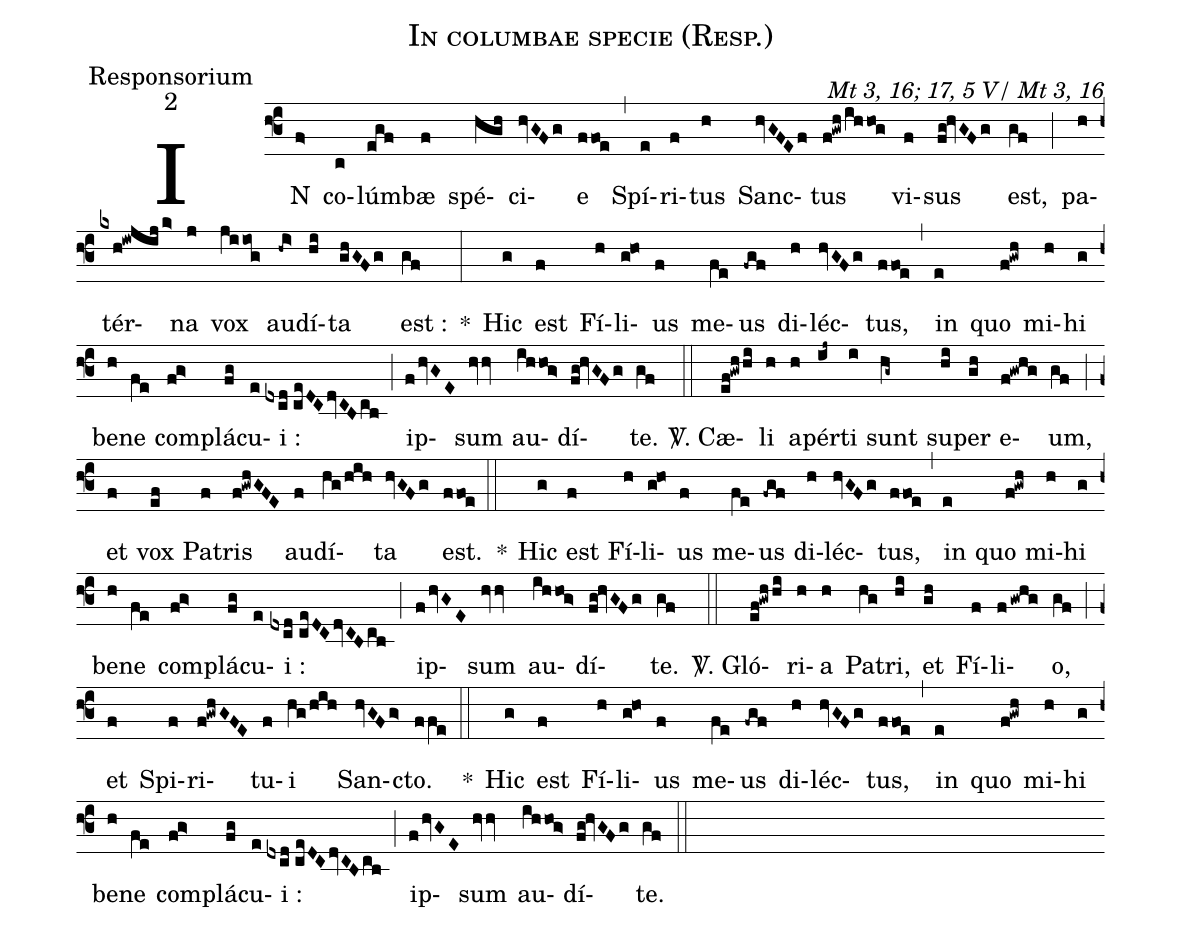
name:In columbae specie (Resp.);
office-part:Responsorium;
mode:2;
commentary:Mt 3, 16; 17, 5 V/ Mt 3, 16;
%%
(f3)IN(f>) co(c)lúm(egf)bæ(f) spé(hgh)ci(hvGFg)e(ffoe) (,) Spí(e)ri(f)tus(h) Sanc(hvGFEf)tus(f!gwh/ihhog) vi(f)sus(fg!hvGFg) est,(gf) (;) pa(h)tér(kxh!iwjij/k>)na(j) vox(jiiog) au(-hi>)dí(hi)ta(ghGFg) est :(gf) *(:) Hic(g) est(f) Fí(h)li(g!ho)us(f) me(fe)us(-fgf) di(h)léc(hvGFg)tus,(ffoe) (,) in(e) quo(f!gwh) mi(h)hi(g) be(h)ne(fe) com(fg>)plá(fg)cu(e)i :(dxcd//ceDCdvCBcb) (;) ip(f/hvGE)sum(hvhv) au(ihhog>)dí(fg!hvGFg)te.(gf) (::)

<sp>V/</sp>. Cæ(ef!gwhhi)li(h) a(h)pér(ij~)ti(i) sunt(hg~) su(hi)per(gh) e(f!gwhg)um,(gf) (;) et(f) vox(ef) Pa(f)tris(f!gwhGFE) au(f)dí(hg/hih)ta(hvGFg) est.(ffoe) (::)
*() Hic(g) est(f) Fí(h)li(g!ho)us(f) me(fe)us(-fgf) di(h)léc(hvGFg)tus,(ffoe) (,) in(e) quo(f!gwh) mi(h)hi(g) be(h)ne(fe) com(fg>)plá(fg)cu(e)i :(dxcd//ceDCdvCBcb) (;) ip(f/hvGE)sum(hvhv) au(ihhog>)dí(fg!hvGFg)te.(gf) (::)

<sp>V/</sp>. Gló(ef!gwh/hi)ri(h)a(h) Pa(hg)tri,(hi) et(gh) Fí(f)li(fgwhg)o,(gf) (;)et(f) Spi(f)ri(f!gwhG!FE)tu(f)i(hg/hih) San(hvGFg>)cto.(ffe) (::)
*() Hic(g) est(f) Fí(h)li(g!ho)us(f) me(fe)us(-fgf) di(h)léc(hvGFg)tus,(ffoe) (,) in(e) quo(f!gwh) mi(h)hi(g) be(h)ne(fe) com(fg>)plá(fg)cu(e)i :(dxcd//ceDCdvCBcb) (;) ip(f/hvGE)sum(hvhv) au(ihhog>)dí(fg!hvGFg)te.(gf) (::)
